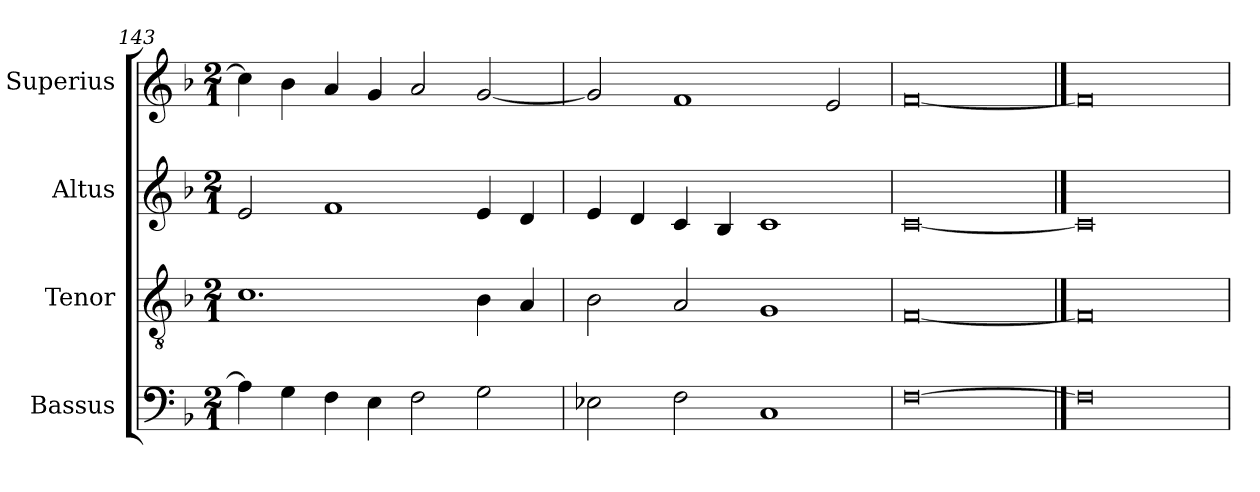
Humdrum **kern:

**kern	**kern	**kern	**kern
*part4	*part3	*part2	*part1
*staff4	*staff3	*staff2	*staff1
*I"Bassus	*I"Tenor	*I"Altus	*I"Superius
*I'B	*I'T	*I'A	*I'S
*clefF4	*clefGv2	*clefG2	*clefG2
*k[b-]	*k[b-]	*k[b-]	*k[b-]
*F:	*F:	*F:	*F:
*M2/1	*M2/1	*M2/1	*M2/1
=143	=143	=143	=143
4A]	1.c	2e	4cc]
4G	.	.	4b-
4F	.	1f	4a
4E	.	.	4g
2F	.	.	2a
2G	4B-	4e	[2g
.	4A	4d	.
=144	=144	=144	=144
2E-X	2B-	4e	2g]
.	.	4d	.
2F	2A	4c	1f
.	.	4B-	.
1C	1G	1c	.
.	.	.	2e
=145	=145	=145	=145
[0F	[0F	[0c	[0f
==146	==146	==146	==146
0F]	0F]	0c]	0f]
=	=	=	=
*-	*-	*-	*-
